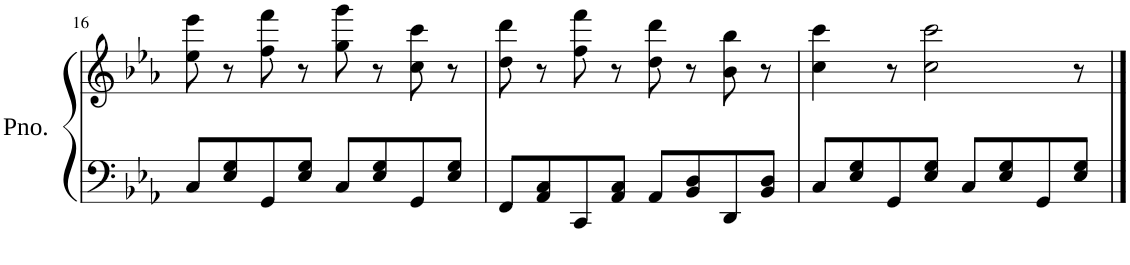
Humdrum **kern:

**kern	**kern
*part1	*part1
*staff2	*staff1
*I"Piano	*
*I'Pno.	*
!!LO:PB:g=z
*clefF4	*clefG2
*k[b-e-a-]	*k[b-e-a-]
*M4/4	*M4/4
=16	=16
8C/L	8ee-\ 8eee-\
8E-/ 8G/	8r
8GG/	8ff\ 8fff\
8E-/ 8G/J	8r
8C/L	8gg\ 8ggg\
8E-/ 8G/	8r
8GG/	8cc\ 8ccc\
8E-/ 8G/J	8r
=17	=17
8FF/L	8dd\ 8ddd\
8AA-/ 8C/	8r
8CC/	8ff\ 8fff\
8AA-/ 8C/J	8r
8AA-/L	8dd\ 8ddd\
8BB-/ 8D/	8r
8DD/	8b-\ 8bb-\
8BB-/ 8D/J	8r
=18	=18
8C/L	4cc\ 4ccc\
8E-/ 8G/	.
8GG/	8r
8E-/ 8G/J	2cc\ 2ccc\
8C/L	.
8E-/ 8G/	.
8GG/	.
8E-/ 8G/J	8r
==	==
*-	*-
